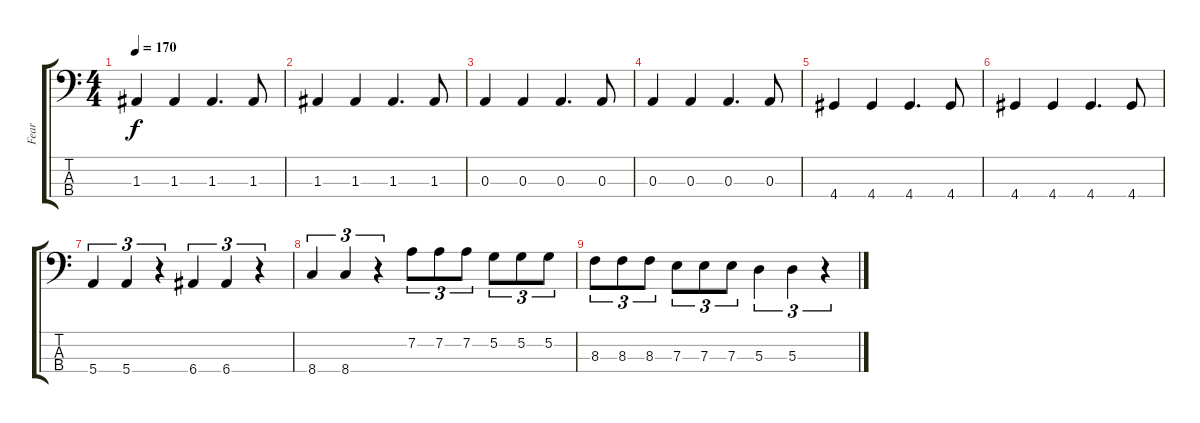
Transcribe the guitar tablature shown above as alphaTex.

\track ("Fear" "Fear") {instrument electricbassfinger}
\staff {score tabs}
\tuning (G2 D2 A1 E1) {hide}
\ts (4 4)
\tempo 170
\clef f4
\ks c
1.3.4{dy f} 1.3.4 1.3.4{d} 1.3.8 |
1.3.4 1.3.4 1.3.4{d} 1.3.8 |
0.3.4 0.3.4 0.3.4{d} 0.3.8 |
0.3.4 0.3.4 0.3.4{d} 0.3.8 |
4.4.4 4.4.4 4.4.4{d} 4.4.8 |
4.4.4 4.4.4 4.4.4{d} 4.4.8 |
5.4.4{tu (3 2)} 5.4.4{tu (3 2)} r.4{tu (3 2)} 6.4.4{tu (3 2)} 6.4.4{tu (3 2)} r.4{tu (3 2)} |
8.4.4{tu (3 2)} 8.4.4{tu (3 2)} r.4{tu (3 2)} 7.2.8{tu (3 2)} 7.2.8{tu (3 2)} 7.2.8{tu (3 2)} 5.2.8{tu (3 2)} 5.2.8{tu (3 2)} 5.2.8{tu (3 2)} |
8.3.8{tu (3 2)} 8.3.8{tu (3 2)} 8.3.8{tu (3 2)} 7.3.8{tu (3 2)} 7.3.8{tu (3 2)} 7.3.8{tu (3 2)} 5.3.4{tu (3 2)} 5.3.4{tu (3 2)} r.4{tu (3 2)}
